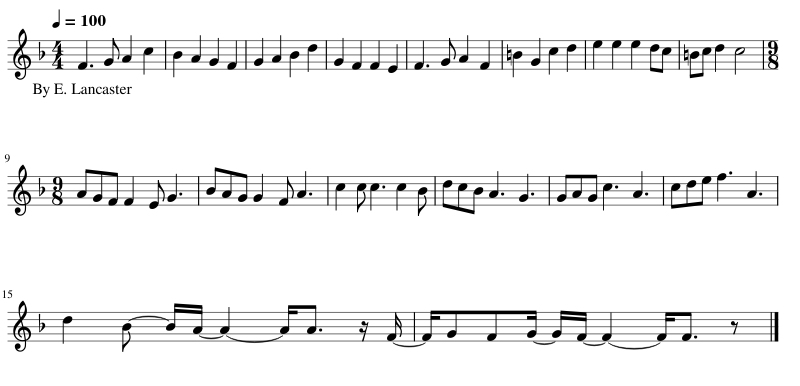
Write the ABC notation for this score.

X:1
L:1/8
Q:1/4=100
M:4/4
I:linebreak $
K:F
V:1 treble
V:1
 F3 G A2 c2 | B2 A2 G2 F2 | G2 A2 B2 d2 | G2 F2 F2 E2 | F3 G A2 F2 | %5
 =B2 G2 c2 d2 | e2 e2 e2 dc | =Bc d2 c4 |$[M:9/8] AGF F2 E G3 | BAG G2 F A3 | %10
 c2 c c3 c2 B | dcB A3 G3 | GAG c3 A3 | cde f3 A3 |$ d2 B- B/A/- A2- A<A z/ F/- | %15
 F/GFG/- G/F/- F2- F<F z |] %16
